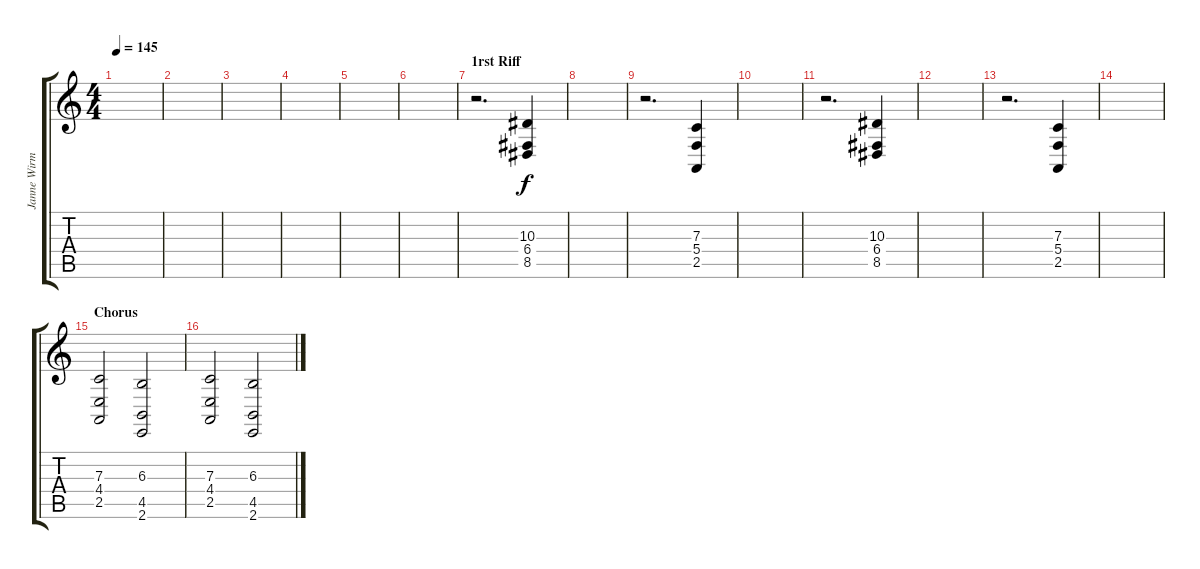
\track ("Janne Wirman" "Janne Wirm") {instrument pad4choir}
\staff {score tabs}
\tuning (D4 A3 F3 C3 G2 D2) {hide}
\ts (4 4)
\tempo 145
\clef g2
\ks c
|
|
|
|
|
|
\section ("" "1rst Riff")
r.2{d volume 8 instrument pad4choir} (10.3 6.4 8.5).4 |
|
r.2{d} (7.3 5.4 2.5).4 |
|
r.2{d} (10.3 6.4 8.5).4 |
|
r.2{d} (7.3 5.4 2.5).4 |
|
\section ("" "Chorus")
(7.3 4.4 2.5).2{volume 14 instrument stringensemble1} (6.3 4.5 2.6).2 |
(7.3 4.4 2.5).2 (6.3 4.5 2.6).2
